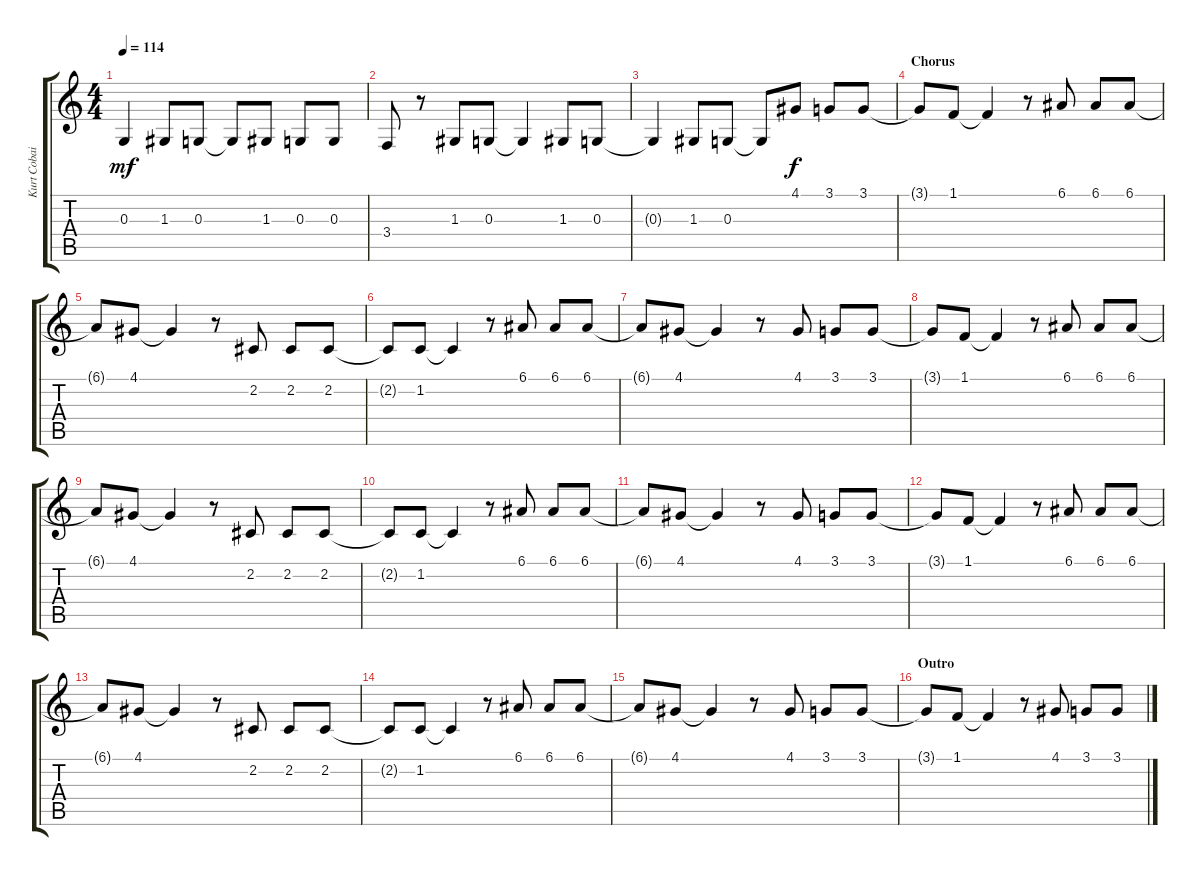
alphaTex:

\track ("Kurt Cobain - Vocals" "Kurt Cobai") {instrument tenorsax}
\staff {score tabs}
\tuning (E4 B3 G3 D3 A2 E2) {hide}
\ts (4 4)
\tempo 114
\clef g2
\ks c
0.3{t}.4{dy mf} 1.3.8 0.3.8 0.3{t}.8 1.3.8 0.3.8 0.3.8 |
3.4.8 r.8 1.3.8 0.3.8 0.3{t}.4 1.3.8 0.3.8 |
0.3{t}.4 1.3.8 0.3.8 0.3{t}.8 4.1.8{dy f} 3.1.8 3.1.8 |
\section ("" "Chorus")
3.1{t}.8 1.1.8 1.1{t}.4 r.8 6.1.8 6.1.8 6.1.8 |
6.1{t}.8 4.1.8 4.1{t}.4 r.8 2.2.8 2.2.8 2.2.8 |
2.2{t}.8 1.2.8 1.2{t}.4 r.8 6.1.8 6.1.8 6.1.8 |
6.1{t}.8 4.1.8 4.1{t}.4 r.8 4.1.8 3.1.8 3.1.8 |
3.1{t}.8 1.1.8 1.1{t}.4 r.8 6.1.8 6.1.8 6.1.8 |
6.1{t}.8 4.1.8 4.1{t}.4 r.8 2.2.8 2.2.8 2.2.8 |
2.2{t}.8 1.2.8 1.2{t}.4 r.8 6.1.8 6.1.8 6.1.8 |
6.1{t}.8 4.1.8 4.1{t}.4 r.8 4.1.8 3.1.8 3.1.8 |
3.1{t}.8 1.1.8 1.1{t}.4 r.8 6.1.8 6.1.8 6.1.8 |
6.1{t}.8 4.1.8 4.1{t}.4 r.8 2.2.8 2.2.8 2.2.8 |
2.2{t}.8 1.2.8 1.2{t}.4 r.8 6.1.8 6.1.8 6.1.8 |
6.1{t}.8 4.1.8 4.1{t}.4 r.8 4.1.8 3.1.8 3.1.8 |
\section ("" "Outro")
3.1{t}.8 1.1.8 1.1{t}.4 r.8 4.1.8 3.1.8 3.1.8
